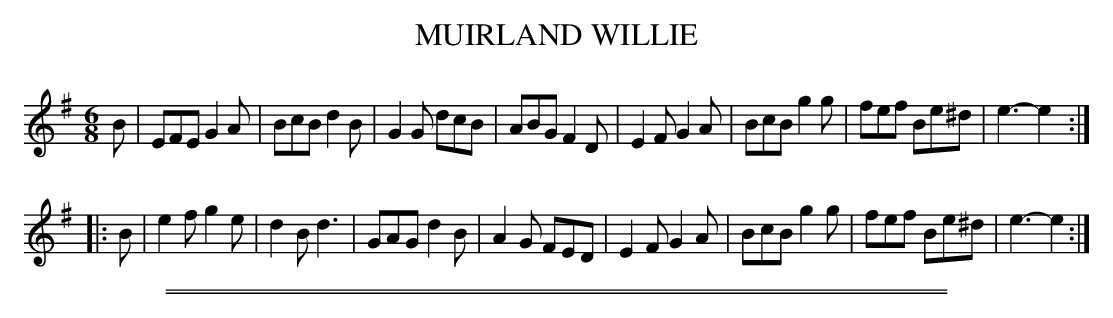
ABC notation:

X:1
T: MUIRLAND WILLIE
M: 6/8
L: 1/8
K: Em
B |\
EFE G2A | BcB d2B | G2G dcB  | ABG F2D |\
E2F G2A | BcB g2g | fef Be^d | e3- e2 :|
|: B |\
e2f g2e | d2B d3  | GAG d2B  | A2G FED |\
E2F G2A | BcB g2g | fef Be^d | e3- e2 :|
